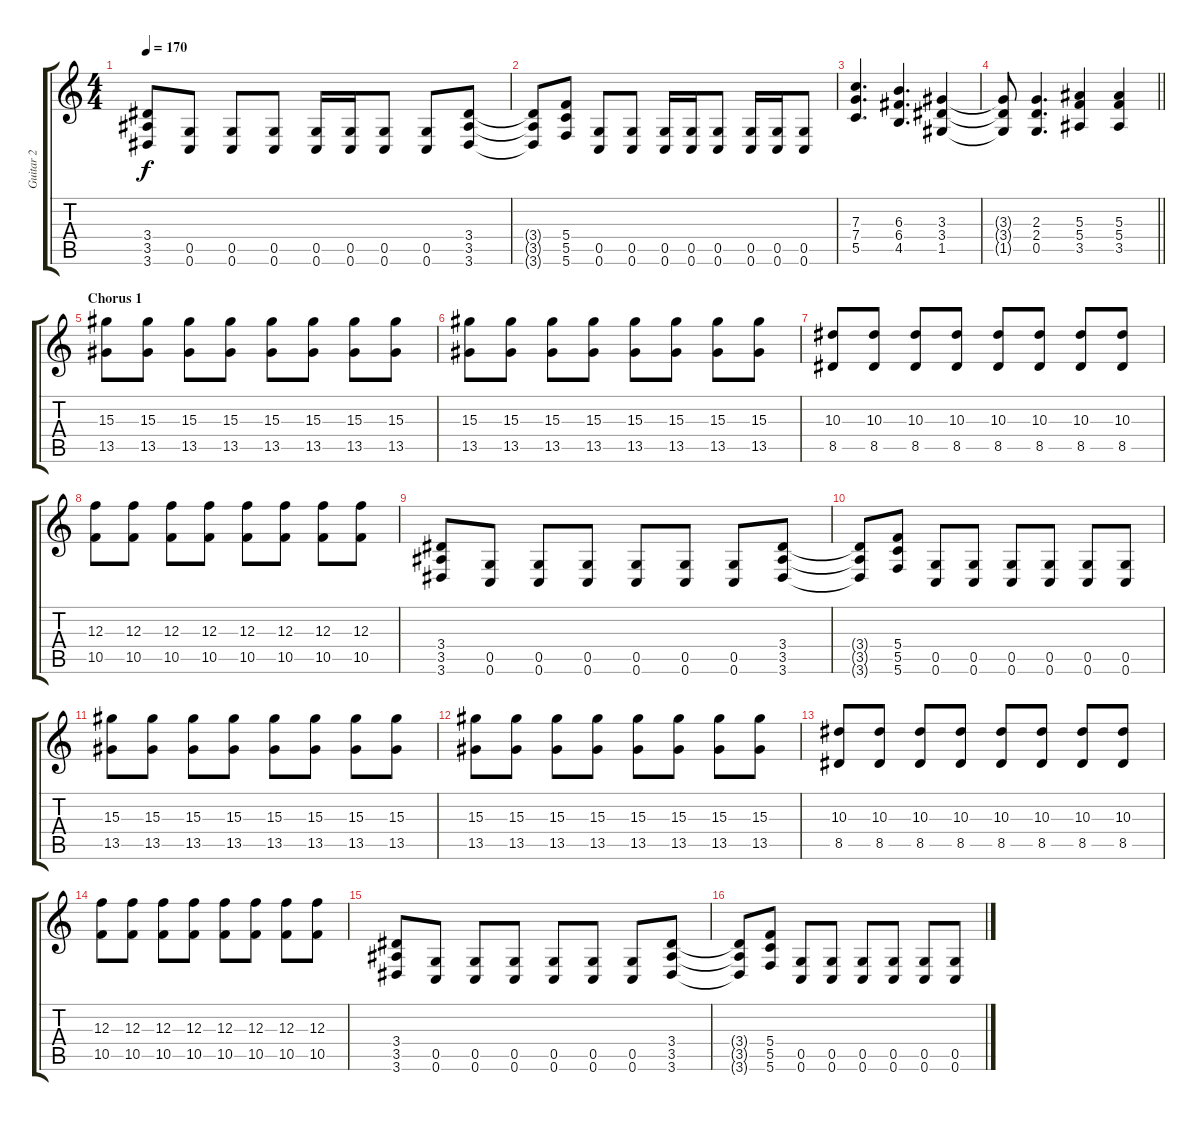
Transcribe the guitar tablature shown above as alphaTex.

\track ("Guitar 2" "Guitar 2") {instrument distortionguitar}
\staff {score tabs}
\tuning (D4 A3 F3 C3 G2 C2) {hide}
\ts (4 4)
\tempo 170
\clef g2
\ks c
(3.4 3.5 3.6).8{dy f} (0.5 0.6).8 (0.5 0.6).8 (0.5 0.6).8 (0.5 0.6).16 (0.5 0.6).16 (0.5 0.6).8 (0.5 0.6).8 (3.4 3.5 3.6).8 |
(3.4{t} 3.5{t} 3.6{t}).8 (5.4 5.5 5.6).8 (0.5 0.6).8 (0.5 0.6).8 (0.5 0.6).16 (0.5 0.6).16 (0.5 0.6).8 (0.5 0.6).16 (0.5 0.6).16 (0.5 0.6).8 |
(7.3 7.4 5.5).4{d} (6.3 6.4 4.5).4{d} (3.3 3.4 1.5).4 |
\barLineRight lightlight
(3.3{t} 3.4{t} 1.5{t}).8 (2.3 2.4 0.5).4{d} (5.3 5.4 3.5).4 (5.3 5.4 3.5).4 |
\section ("" "Chorus 1")
(15.3 13.5).8{volume 13 balance 8} (15.3 13.5).8 (15.3 13.5).8 (15.3 13.5).8 (15.3 13.5).8 (15.3 13.5).8 (15.3 13.5).8 (15.3 13.5).8 |
(15.3 13.5).8 (15.3 13.5).8 (15.3 13.5).8 (15.3 13.5).8 (15.3 13.5).8 (15.3 13.5).8 (15.3 13.5).8 (15.3 13.5).8 |
(10.3 8.5).8 (10.3 8.5).8 (10.3 8.5).8 (10.3 8.5).8 (10.3 8.5).8 (10.3 8.5).8 (10.3 8.5).8 (10.3 8.5).8 |
(12.3 10.5).8 (12.3 10.5).8 (12.3 10.5).8 (12.3 10.5).8 (12.3 10.5).8 (12.3 10.5).8 (12.3 10.5).8 (12.3 10.5).8 |
(3.4 3.5 3.6).8{volume 13 balance 16} (0.5 0.6).8 (0.5 0.6).8 (0.5 0.6).8 (0.5 0.6).8 (0.5 0.6).8 (0.5 0.6).8 (3.4 3.5 3.6).8 |
(3.4{t} 3.5{t} 3.6{t}).8 (5.4 5.5 5.6).8 (0.5 0.6).8 (0.5 0.6).8 (0.5 0.6).8 (0.5 0.6).8 (0.5 0.6).8 (0.5 0.6).8 |
(15.3 13.5).8{volume 13 balance 8} (15.3 13.5).8 (15.3 13.5).8 (15.3 13.5).8 (15.3 13.5).8 (15.3 13.5).8 (15.3 13.5).8 (15.3 13.5).8 |
(15.3 13.5).8 (15.3 13.5).8 (15.3 13.5).8 (15.3 13.5).8 (15.3 13.5).8 (15.3 13.5).8 (15.3 13.5).8 (15.3 13.5).8 |
(10.3 8.5).8 (10.3 8.5).8 (10.3 8.5).8 (10.3 8.5).8 (10.3 8.5).8 (10.3 8.5).8 (10.3 8.5).8 (10.3 8.5).8 |
(12.3 10.5).8 (12.3 10.5).8 (12.3 10.5).8 (12.3 10.5).8 (12.3 10.5).8 (12.3 10.5).8 (12.3 10.5).8 (12.3 10.5).8 |
(3.4 3.5 3.6).8{volume 13 balance 16} (0.5 0.6).8 (0.5 0.6).8 (0.5 0.6).8 (0.5 0.6).8 (0.5 0.6).8 (0.5 0.6).8 (3.4 3.5 3.6).8 |
(3.4{t} 3.5{t} 3.6{t}).8 (5.4 5.5 5.6).8 (0.5 0.6).8 (0.5 0.6).8 (0.5 0.6).8 (0.5 0.6).8 (0.5 0.6).8 (0.5 0.6).8
